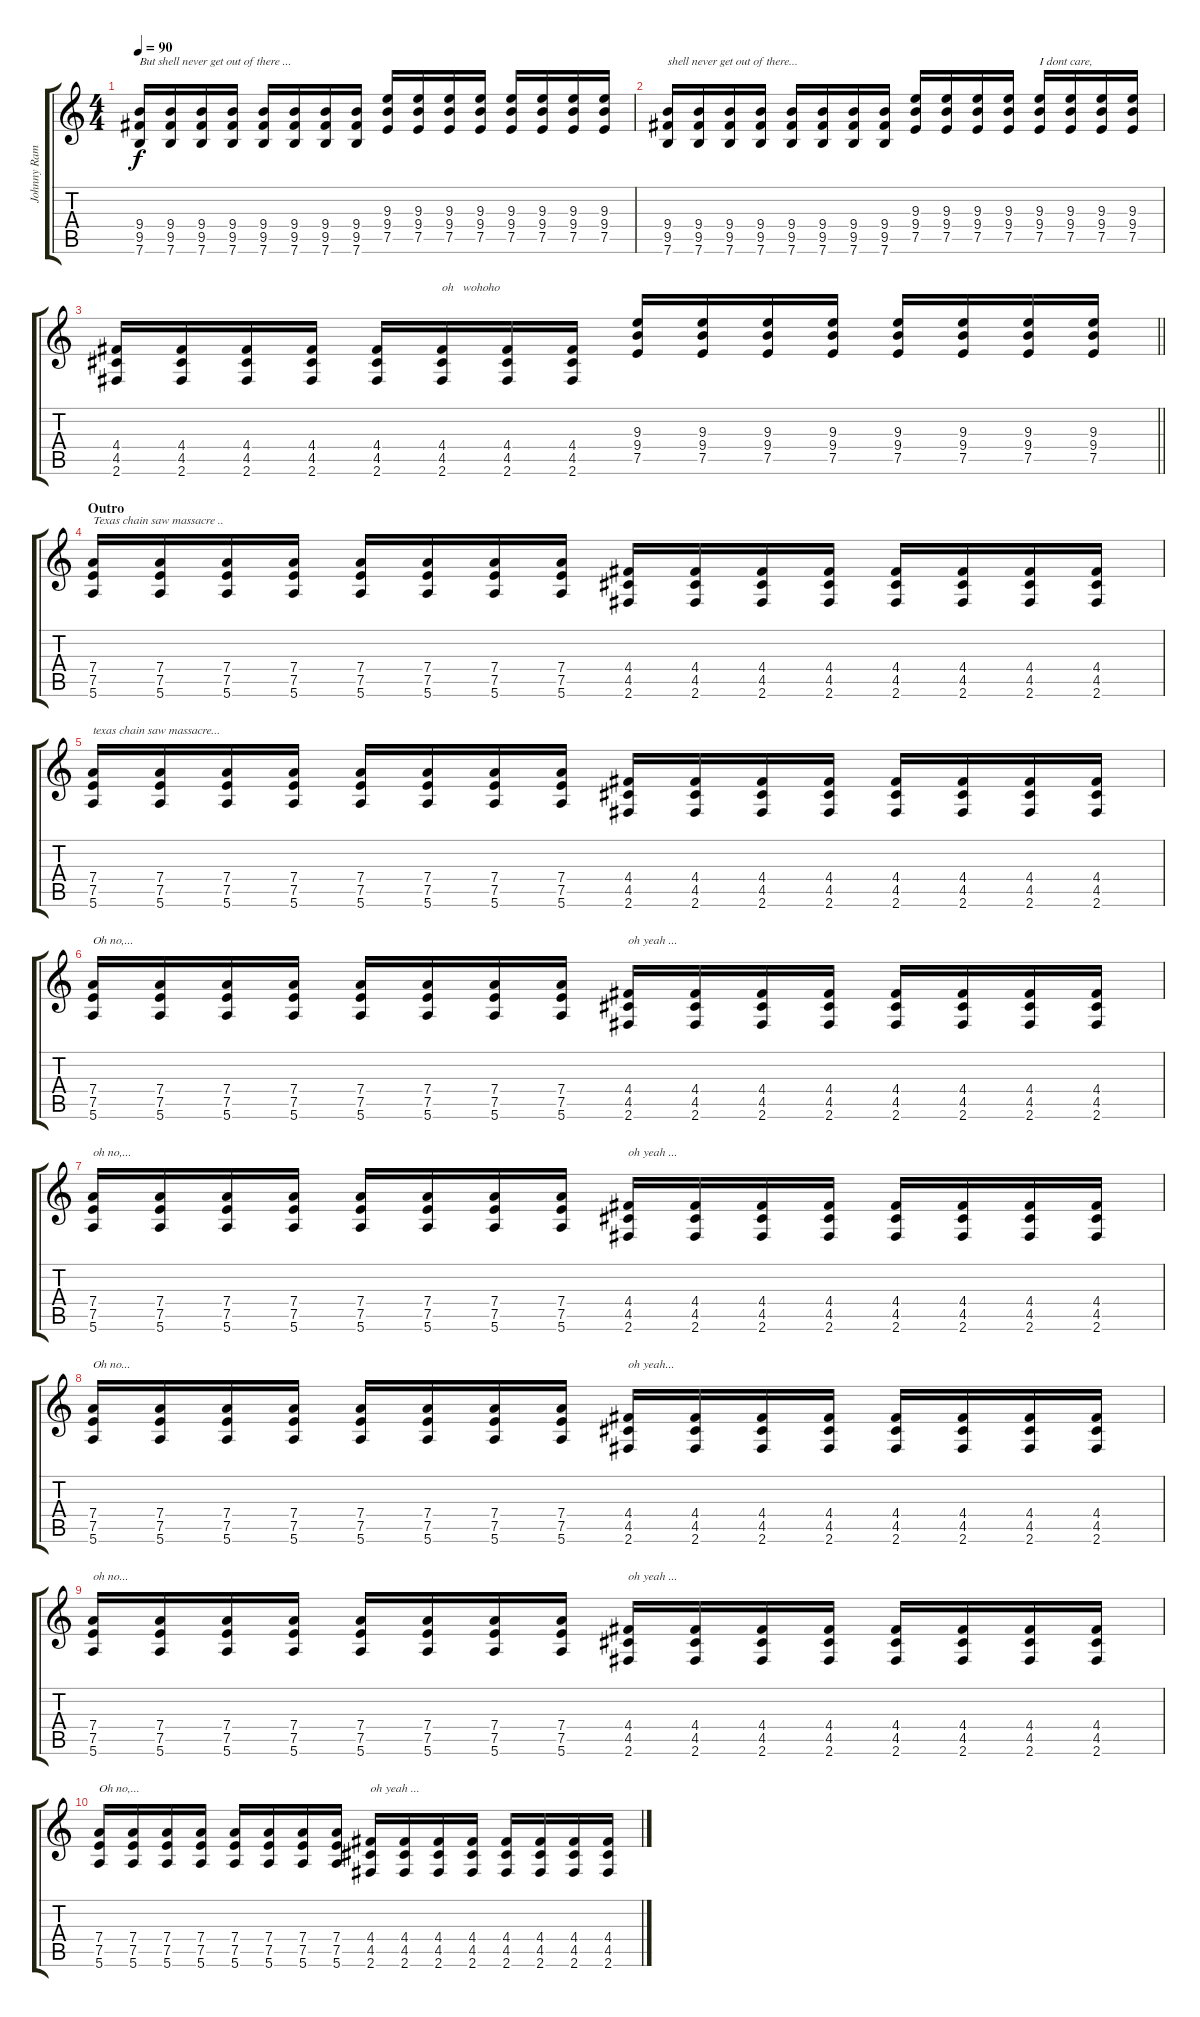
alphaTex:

\track ("Johnny Ramone - Guitar" "Johnny Ram") {instrument distortionguitar}
\staff {score tabs}
\tuning (E4 B3 G3 D3 A2 E2) {hide}
\ts (4 4)
\tempo 90
\clef g2
\ks c
(9.4 9.5 7.6).16{txt "But shell never get out of there ..." dy f} (9.4 9.5 7.6).16 (9.4 9.5 7.6).16 (9.4 9.5 7.6).16 (9.4 9.5 7.6).16 (9.4 9.5 7.6).16 (9.4 9.5 7.6).16 (9.4 9.5 7.6).16 (9.3 9.4 7.5).16 (9.3 9.4 7.5).16 (9.3 9.4 7.5).16 (9.3 9.4 7.5).16 (9.3 9.4 7.5).16 (9.3 9.4 7.5).16 (9.3 9.4 7.5).16 (9.3 9.4 7.5).16 |
(9.4 9.5 7.6).16{txt "shell never get out of there..."} (9.4 9.5 7.6).16 (9.4 9.5 7.6).16 (9.4 9.5 7.6).16 (9.4 9.5 7.6).16 (9.4 9.5 7.6).16 (9.4 9.5 7.6).16 (9.4 9.5 7.6).16 (9.3 9.4 7.5).16 (9.3 9.4 7.5).16 (9.3 9.4 7.5).16 (9.3 9.4 7.5).16 (9.3 9.4 7.5).16{txt "I dont care, "} (9.3 9.4 7.5).16 (9.3 9.4 7.5).16 (9.3 9.4 7.5).16 |
\barLineRight lightlight
(4.4 4.5 2.6).16 (4.4 4.5 2.6).16 (4.4 4.5 2.6).16 (4.4 4.5 2.6).16 (4.4 4.5 2.6).16 (4.4 4.5 2.6).16{txt "oh   wohoho"} (4.4 4.5 2.6).16 (4.4 4.5 2.6).16 (9.3 9.4 7.5).16 (9.3 9.4 7.5).16 (9.3 9.4 7.5).16 (9.3 9.4 7.5).16 (9.3 9.4 7.5).16 (9.3 9.4 7.5).16 (9.3 9.4 7.5).16 (9.3 9.4 7.5).16 |
\section ("" "Outro")
(7.4 7.5 5.6).16{txt "Texas chain saw massacre .."} (7.4 7.5 5.6).16 (7.4 7.5 5.6).16 (7.4 7.5 5.6).16 (7.4 7.5 5.6).16 (7.4 7.5 5.6).16 (7.4 7.5 5.6).16 (7.4 7.5 5.6).16 (4.4 4.5 2.6).16 (4.4 4.5 2.6).16 (4.4 4.5 2.6).16 (4.4 4.5 2.6).16 (4.4 4.5 2.6).16 (4.4 4.5 2.6).16 (4.4 4.5 2.6).16 (4.4 4.5 2.6).16 |
(7.4 7.5 5.6).16{txt "texas chain saw massacre..."} (7.4 7.5 5.6).16 (7.4 7.5 5.6).16 (7.4 7.5 5.6).16 (7.4 7.5 5.6).16 (7.4 7.5 5.6).16 (7.4 7.5 5.6).16 (7.4 7.5 5.6).16 (4.4 4.5 2.6).16 (4.4 4.5 2.6).16 (4.4 4.5 2.6).16 (4.4 4.5 2.6).16 (4.4 4.5 2.6).16 (4.4 4.5 2.6).16 (4.4 4.5 2.6).16 (4.4 4.5 2.6).16 |
(7.4 7.5 5.6).16{txt "Oh no,..."} (7.4 7.5 5.6).16 (7.4 7.5 5.6).16 (7.4 7.5 5.6).16 (7.4 7.5 5.6).16 (7.4 7.5 5.6).16 (7.4 7.5 5.6).16 (7.4 7.5 5.6).16 (4.4 4.5 2.6).16{txt "oh yeah ..."} (4.4 4.5 2.6).16 (4.4 4.5 2.6).16 (4.4 4.5 2.6).16 (4.4 4.5 2.6).16 (4.4 4.5 2.6).16 (4.4 4.5 2.6).16 (4.4 4.5 2.6).16 |
(7.4 7.5 5.6).16{txt "oh no,..."} (7.4 7.5 5.6).16 (7.4 7.5 5.6).16 (7.4 7.5 5.6).16 (7.4 7.5 5.6).16 (7.4 7.5 5.6).16 (7.4 7.5 5.6).16 (7.4 7.5 5.6).16 (4.4 4.5 2.6).16{txt "oh yeah ..."} (4.4 4.5 2.6).16 (4.4 4.5 2.6).16 (4.4 4.5 2.6).16 (4.4 4.5 2.6).16 (4.4 4.5 2.6).16 (4.4 4.5 2.6).16 (4.4 4.5 2.6).16 |
(7.4 7.5 5.6).16{txt "Oh no..."} (7.4 7.5 5.6).16 (7.4 7.5 5.6).16 (7.4 7.5 5.6).16 (7.4 7.5 5.6).16 (7.4 7.5 5.6).16 (7.4 7.5 5.6).16 (7.4 7.5 5.6).16 (4.4 4.5 2.6).16{txt "oh yeah..."} (4.4 4.5 2.6).16 (4.4 4.5 2.6).16 (4.4 4.5 2.6).16 (4.4 4.5 2.6).16 (4.4 4.5 2.6).16 (4.4 4.5 2.6).16 (4.4 4.5 2.6).16 |
(7.4 7.5 5.6).16{txt "oh no..."} (7.4 7.5 5.6).16 (7.4 7.5 5.6).16 (7.4 7.5 5.6).16 (7.4 7.5 5.6).16 (7.4 7.5 5.6).16 (7.4 7.5 5.6).16 (7.4 7.5 5.6).16 (4.4 4.5 2.6).16{txt "oh yeah ..."} (4.4 4.5 2.6).16 (4.4 4.5 2.6).16 (4.4 4.5 2.6).16 (4.4 4.5 2.6).16 (4.4 4.5 2.6).16 (4.4 4.5 2.6).16 (4.4 4.5 2.6).16 |
(7.4 7.5 5.6).16{txt "Oh no,..."} (7.4 7.5 5.6).16 (7.4 7.5 5.6).16 (7.4 7.5 5.6).16 (7.4 7.5 5.6).16 (7.4 7.5 5.6).16 (7.4 7.5 5.6).16 (7.4 7.5 5.6).16 (4.4 4.5 2.6).16{txt "oh yeah ..."} (4.4 4.5 2.6).16 (4.4 4.5 2.6).16 (4.4 4.5 2.6).16 (4.4 4.5 2.6).16 (4.4 4.5 2.6).16 (4.4 4.5 2.6).16 (4.4 4.5 2.6).16
